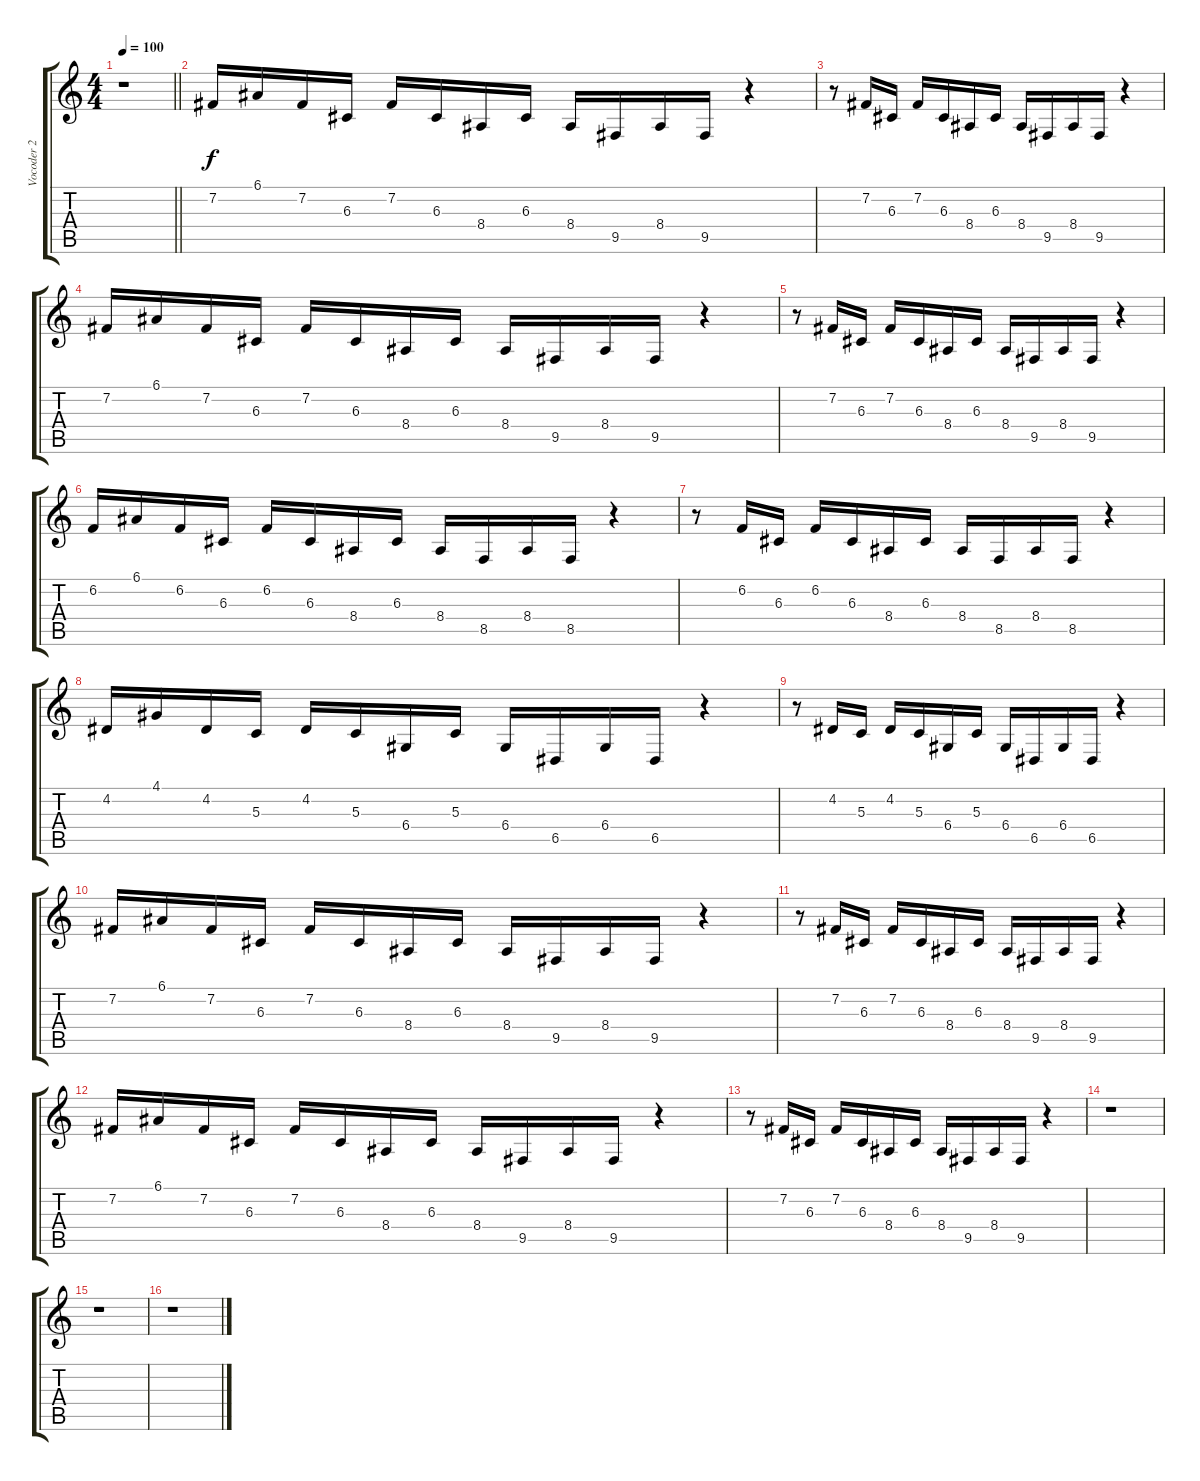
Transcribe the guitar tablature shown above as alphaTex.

\track ("Vocoder 2" "Vocoder 2") {instrument lead8bassandlead}
\staff {score tabs}
\tuning (E4 B3 G3 D3 A2 E2) {hide}
\ts (4 4)
\tempo 100
\clef g2
\barLineRight lightlight
\ks c
r.1{dy f} |
\section ("" "")
7.2.16 6.1.16 7.2.16 6.3.16 7.2.16 6.3.16 8.4.16 6.3.16 8.4.16 9.5.16 8.4.16 9.5.16 r.4 |
r.8 7.2.16 6.3.16 7.2.16 6.3.16 8.4.16 6.3.16 8.4.16 9.5.16 8.4.16 9.5.16 r.4 |
7.2.16 6.1.16 7.2.16 6.3.16 7.2.16 6.3.16 8.4.16 6.3.16 8.4.16 9.5.16 8.4.16 9.5.16 r.4 |
r.8 7.2.16 6.3.16 7.2.16 6.3.16 8.4.16 6.3.16 8.4.16 9.5.16 8.4.16 9.5.16 r.4 |
6.2.16 6.1.16 6.2.16 6.3.16 6.2.16 6.3.16 8.4.16 6.3.16 8.4.16 8.5.16 8.4.16 8.5.16 r.4 |
r.8 6.2.16 6.3.16 6.2.16 6.3.16 8.4.16 6.3.16 8.4.16 8.5.16 8.4.16 8.5.16 r.4 |
4.2.16 4.1.16 4.2.16 5.3.16 4.2.16 5.3.16 6.4.16 5.3.16 6.4.16 6.5.16 6.4.16 6.5.16 r.4 |
r.8 4.2.16 5.3.16 4.2.16 5.3.16 6.4.16 5.3.16 6.4.16 6.5.16 6.4.16 6.5.16 r.4 |
7.2.16 6.1.16 7.2.16 6.3.16 7.2.16 6.3.16 8.4.16 6.3.16 8.4.16 9.5.16 8.4.16 9.5.16 r.4 |
r.8 7.2.16 6.3.16 7.2.16 6.3.16 8.4.16 6.3.16 8.4.16 9.5.16 8.4.16 9.5.16 r.4 |
7.2.16 6.1.16 7.2.16 6.3.16 7.2.16 6.3.16 8.4.16 6.3.16 8.4.16 9.5.16 8.4.16 9.5.16 r.4 |
r.8 7.2.16 6.3.16 7.2.16 6.3.16 8.4.16 6.3.16 8.4.16 9.5.16 8.4.16 9.5.16 r.4 |
r.1 |
r.1 |
r.1
